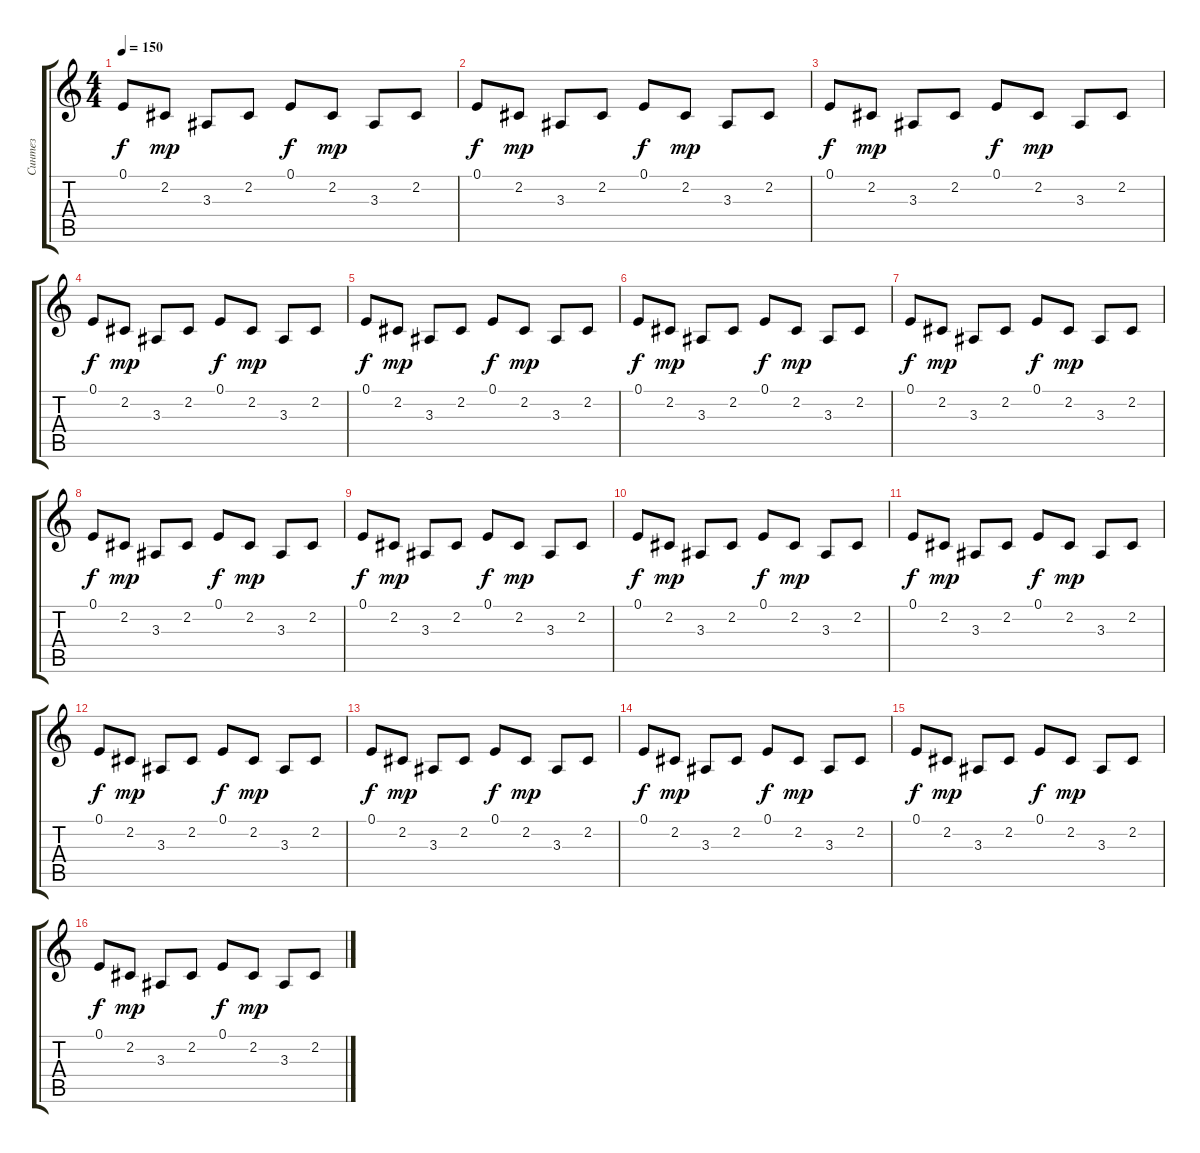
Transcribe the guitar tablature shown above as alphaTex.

\track ("Синтез" "Синтез") {instrument stringensemble1}
\staff {score tabs}
\tuning (E4 B3 G3 D3 A2 E2) {hide}
\ts (4 4)
\tempo 150
\clef g2
\ks c
0.1.8{dy f} 2.2.8{dy mp} 3.3.8 2.2.8 0.1.8{dy f} 2.2.8{dy mp} 3.3.8 2.2.8 |
0.1.8{dy f} 2.2.8{dy mp} 3.3.8 2.2.8 0.1.8{dy f} 2.2.8{dy mp} 3.3.8 2.2.8 |
0.1.8{dy f} 2.2.8{dy mp} 3.3.8 2.2.8 0.1.8{dy f} 2.2.8{dy mp} 3.3.8 2.2.8 |
0.1.8{dy f} 2.2.8{dy mp} 3.3.8 2.2.8 0.1.8{dy f} 2.2.8{dy mp} 3.3.8 2.2.8 |
0.1.8{dy f} 2.2.8{dy mp} 3.3.8 2.2.8 0.1.8{dy f} 2.2.8{dy mp} 3.3.8 2.2.8 |
0.1.8{dy f} 2.2.8{dy mp} 3.3.8 2.2.8 0.1.8{dy f} 2.2.8{dy mp} 3.3.8 2.2.8 |
0.1.8{dy f} 2.2.8{dy mp} 3.3.8 2.2.8 0.1.8{dy f} 2.2.8{dy mp} 3.3.8 2.2.8 |
0.1.8{dy f} 2.2.8{dy mp} 3.3.8 2.2.8 0.1.8{dy f} 2.2.8{dy mp} 3.3.8 2.2.8 |
0.1.8{dy f} 2.2.8{dy mp} 3.3.8 2.2.8 0.1.8{dy f} 2.2.8{dy mp} 3.3.8 2.2.8 |
0.1.8{dy f} 2.2.8{dy mp} 3.3.8 2.2.8 0.1.8{dy f} 2.2.8{dy mp} 3.3.8 2.2.8 |
0.1.8{dy f} 2.2.8{dy mp} 3.3.8 2.2.8 0.1.8{dy f} 2.2.8{dy mp} 3.3.8 2.2.8 |
0.1.8{dy f} 2.2.8{dy mp} 3.3.8 2.2.8 0.1.8{dy f} 2.2.8{dy mp} 3.3.8 2.2.8 |
0.1.8{dy f} 2.2.8{dy mp} 3.3.8 2.2.8 0.1.8{dy f} 2.2.8{dy mp} 3.3.8 2.2.8 |
0.1.8{dy f} 2.2.8{dy mp} 3.3.8 2.2.8 0.1.8{dy f} 2.2.8{dy mp} 3.3.8 2.2.8 |
0.1.8{dy f} 2.2.8{dy mp} 3.3.8 2.2.8 0.1.8{dy f} 2.2.8{dy mp} 3.3.8 2.2.8 |
0.1.8{dy f} 2.2.8{dy mp} 3.3.8 2.2.8 0.1.8{dy f} 2.2.8{dy mp} 3.3.8 2.2.8
